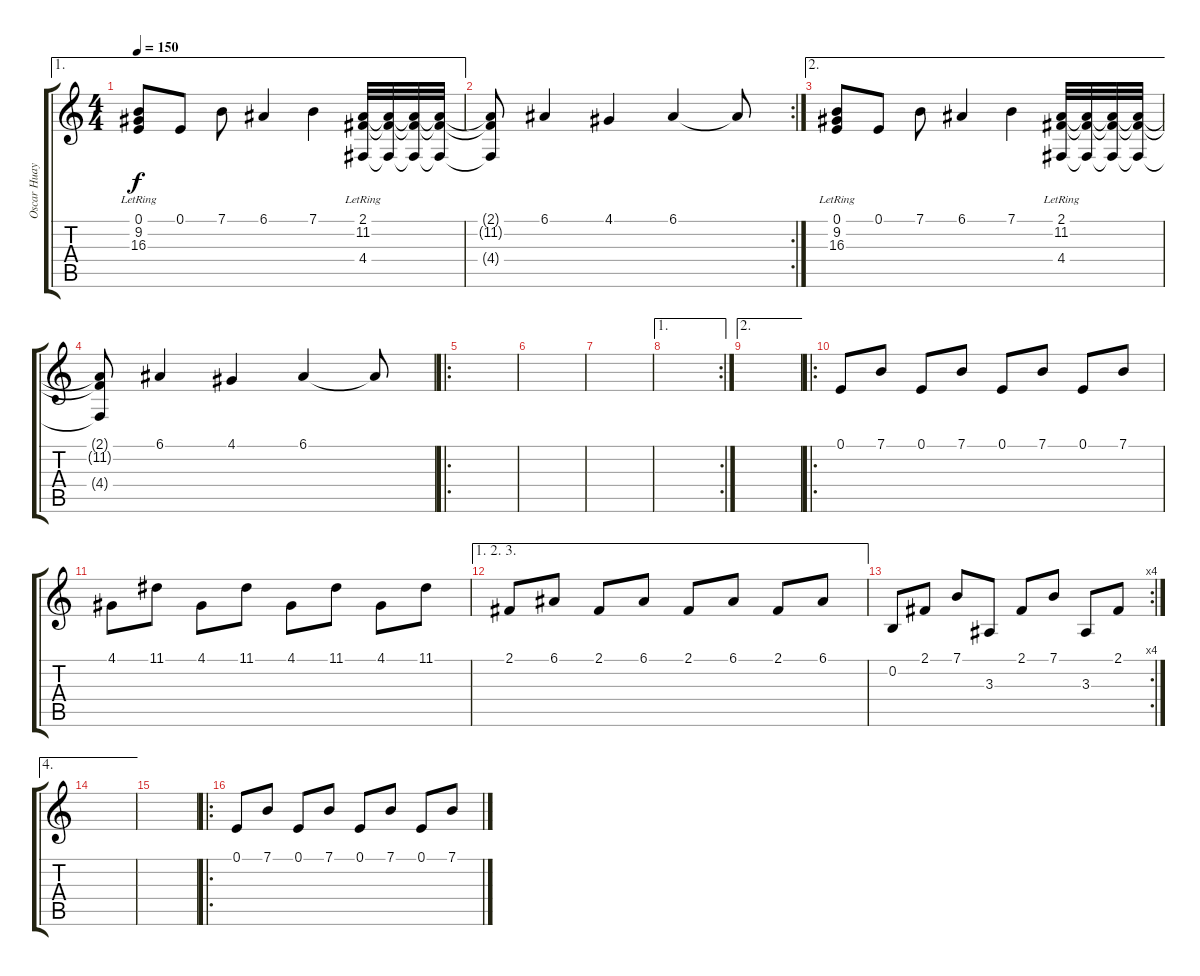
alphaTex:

\track ("Oscar Huayon (piano)" "Oscar Huay") {instrument acousticgrandpiano}
\staff {score tabs}
\tuning (E4 B3 G3 D3 A2 E2) {hide}
\ae 1
\ts (4 4)
\tempo 150
\clef g2
\ks c
(0.1{lr} 9.2{lr} 16.3{lr}).8{dy f} 0.1.8 7.1.8 6.1.4 7.1.4 (2.1{lr} 11.2{lr} 4.4{lr}).32 (2.1{t} 11.2{t} 4.4{t}).32 (2.1{t} 11.2{t} 4.4{t}).32 (2.1{t} 11.2{t} 4.4{t}).32 |
\rc 2
(2.1{t} 11.2{t} 4.4{t}).8 6.1.4 4.1.4 6.1.4 6.1{t}.8 |
\ae 2
(0.1{lr} 9.2{lr} 16.3{lr}).8 0.1.8 7.1.8 6.1.4 7.1.4 (2.1{lr} 11.2{lr} 4.4{lr}).32 (2.1{t} 11.2{t} 4.4{t}).32 (2.1{t} 11.2{t} 4.4{t}).32 (2.1{t} 11.2{t} 4.4{t}).32 |
(2.1{t} 11.2{t} 4.4{t}).8 6.1.4 4.1.4 6.1.4 6.1{t}.8 |
\ro
|
|
|
\ae 1
\rc 2
|
\ae 2
|
\ro
0.1.8 7.1.8 0.1.8 7.1.8 0.1.8 7.1.8 0.1.8 7.1.8 |
4.1.8 11.1.8 4.1.8 11.1.8 4.1.8 11.1.8 4.1.8 11.1.8 |
\ae (1 2 3)
2.1.8 6.1.8 2.1.8 6.1.8 2.1.8 6.1.8 2.1.8 6.1.8 |
\rc 4
0.2.8 2.1.8 7.1.8 3.3.8 2.1.8 7.1.8 3.3.8 2.1.8 |
\ae 4
|
|
\ro
0.1.8 7.1.8 0.1.8 7.1.8 0.1.8 7.1.8 0.1.8 7.1.8
